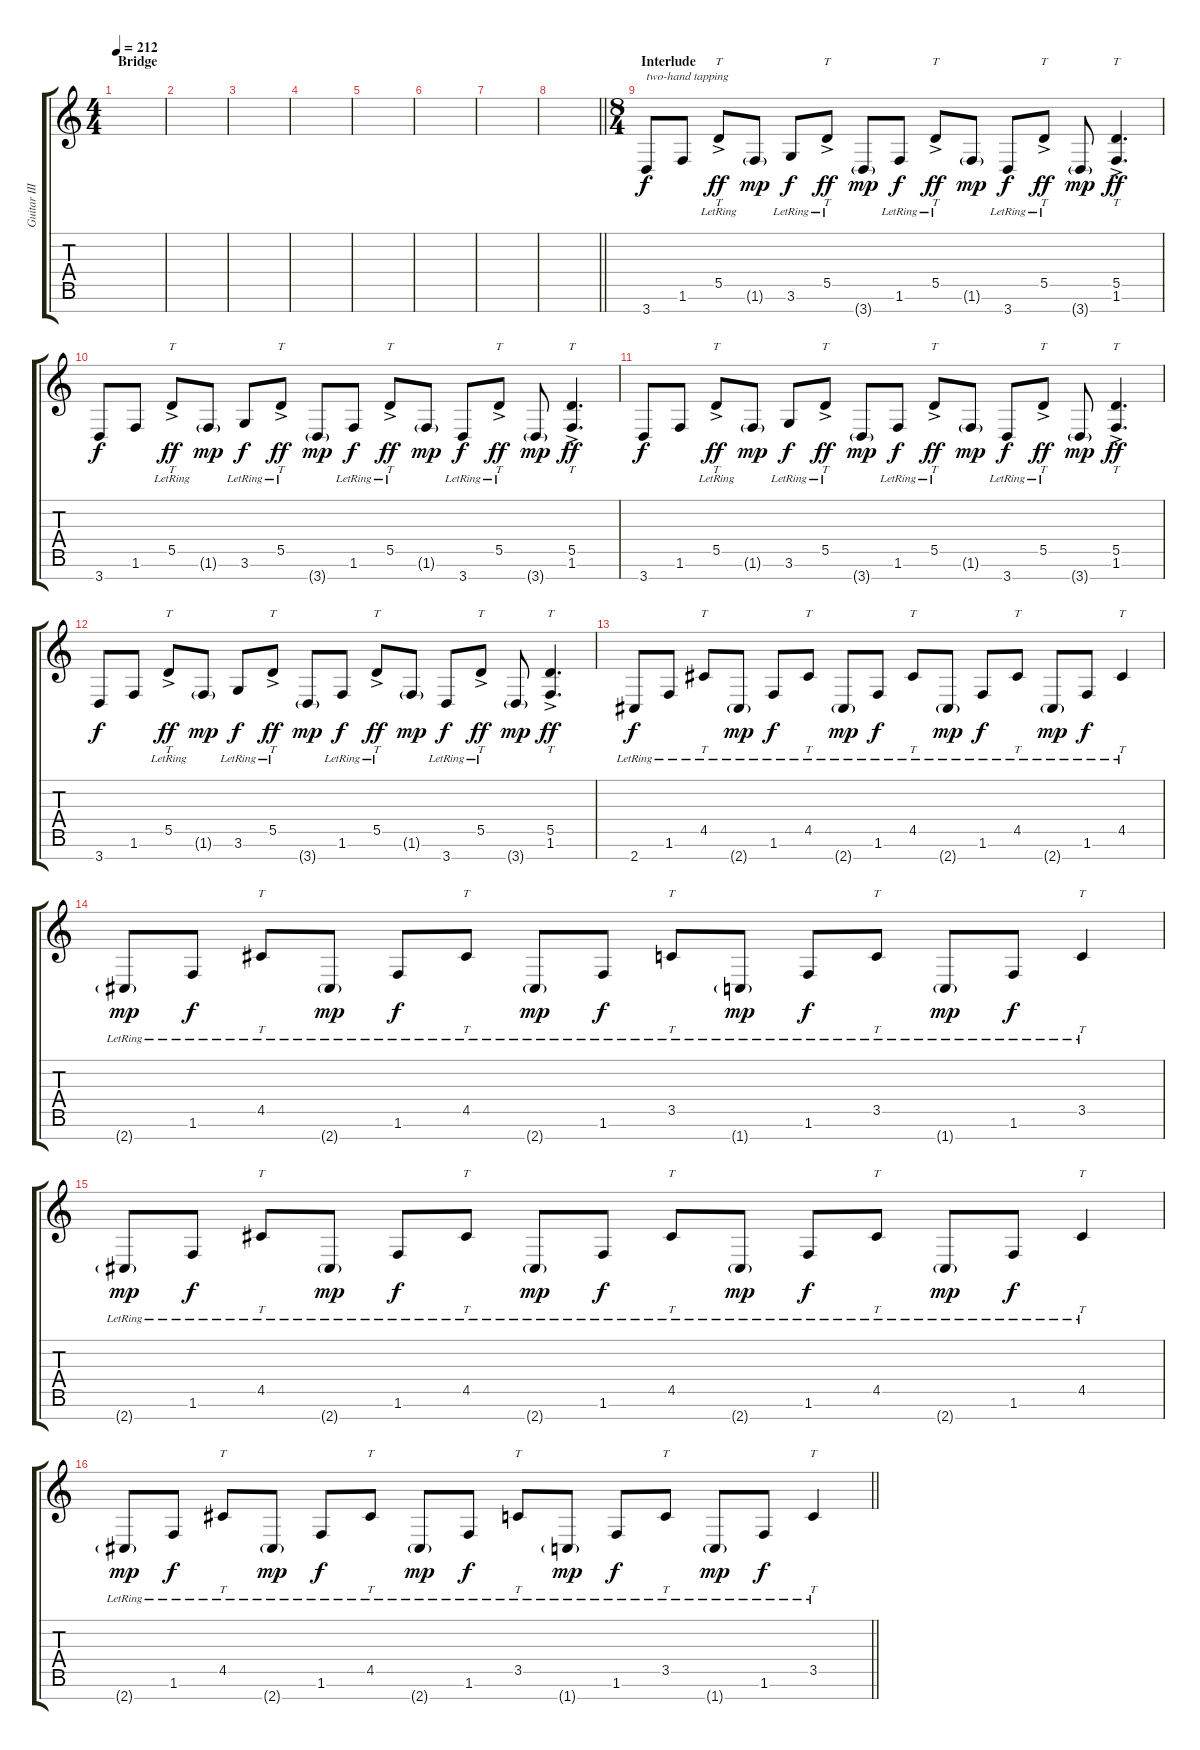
\track ("Guitar III (effects)" "Guitar III") {instrument overdrivenguitar}
\staff {score tabs}
\tuning (E4 B3 G3 D3 A2 E2 B1) {hide}
\ts (4 4)
\section ("" "Bridge")
\tempo 212
\clef g2
\ks c
|
|
|
|
|
|
|
\barLineRight lightlight
|
\ts (8 4)
\section ("" "Interlude")
3.7.8{txt "two-hand tapping"} 1.6.8 5.5{ac lr}.8{tt dy ff} 1.6{g}.8{dy mp} 3.6{lr}.8{dy f} 5.5{ac lr}.8{tt dy ff} 3.7{g}.8{dy mp} 1.6{lr}.8{dy f} 5.5{ac lr}.8{tt dy ff} 1.6{g}.8{dy mp} 3.7{lr}.8{dy f} 5.5{ac lr}.8{tt dy ff} 3.7{g}.8{dy mp} (5.5{ac} 1.6).4{tt d dy ff} |
3.7.8{dy f} 1.6.8 5.5{ac lr}.8{tt dy ff} 1.6{g}.8{dy mp} 3.6{lr}.8{dy f} 5.5{ac lr}.8{tt dy ff} 3.7{g}.8{dy mp} 1.6{lr}.8{dy f} 5.5{ac lr}.8{tt dy ff} 1.6{g}.8{dy mp} 3.7{lr}.8{dy f} 5.5{ac lr}.8{tt dy ff} 3.7{g}.8{dy mp} (5.5{ac} 1.6).4{tt d dy ff} |
3.7.8{dy f} 1.6.8 5.5{ac lr}.8{tt dy ff} 1.6{g}.8{dy mp} 3.6{lr}.8{dy f} 5.5{ac lr}.8{tt dy ff} 3.7{g}.8{dy mp} 1.6{lr}.8{dy f} 5.5{ac lr}.8{tt dy ff} 1.6{g}.8{dy mp} 3.7{lr}.8{dy f} 5.5{ac lr}.8{tt dy ff} 3.7{g}.8{dy mp} (5.5{ac} 1.6).4{tt d dy ff} |
3.7.8{dy f} 1.6.8 5.5{ac lr}.8{tt dy ff} 1.6{g}.8{dy mp} 3.6{lr}.8{dy f} 5.5{ac lr}.8{tt dy ff} 3.7{g}.8{dy mp} 1.6{lr}.8{dy f} 5.5{ac lr}.8{tt dy ff} 1.6{g}.8{dy mp} 3.7{lr}.8{dy f} 5.5{ac lr}.8{tt dy ff} 3.7{g}.8{dy mp} (5.5{ac} 1.6).4{tt d dy ff} |
2.7{lr}.8{dy f} 1.6{lr}.8 4.5{lr}.8{tt} 2.7{g lr}.8{dy mp} 1.6{lr}.8{dy f} 4.5{lr}.8{tt} 2.7{g lr}.8{dy mp} 1.6{lr}.8{dy f} 4.5{lr}.8{tt} 2.7{g lr}.8{dy mp} 1.6{lr}.8{dy f} 4.5{lr}.8{tt} 2.7{g lr}.8{dy mp} 1.6{lr}.8{dy f} 4.5{lr}.4{tt} |
2.7{g lr}.8{dy mp} 1.6{lr}.8{dy f} 4.5{lr}.8{tt} 2.7{g lr}.8{dy mp} 1.6{lr}.8{dy f} 4.5{lr}.8{tt} 2.7{g lr}.8{dy mp} 1.6{lr}.8{dy f} 3.5{lr}.8{tt} 1.7{g lr}.8{dy mp} 1.6{lr}.8{dy f} 3.5{lr}.8{tt} 1.7{g lr}.8{dy mp} 1.6{lr}.8{dy f} 3.5{lr}.4{tt} |
2.7{g lr}.8{dy mp} 1.6{lr}.8{dy f} 4.5{lr}.8{tt} 2.7{g lr}.8{dy mp} 1.6{lr}.8{dy f} 4.5{lr}.8{tt} 2.7{g lr}.8{dy mp} 1.6{lr}.8{dy f} 4.5{lr}.8{tt} 2.7{g lr}.8{dy mp} 1.6{lr}.8{dy f} 4.5{lr}.8{tt} 2.7{g lr}.8{dy mp} 1.6{lr}.8{dy f} 4.5{lr}.4{tt} |
\barLineRight lightlight
2.7{g lr}.8{dy mp} 1.6{lr}.8{dy f} 4.5{lr}.8{tt} 2.7{g lr}.8{dy mp} 1.6{lr}.8{dy f} 4.5{lr}.8{tt} 2.7{g lr}.8{dy mp} 1.6{lr}.8{dy f} 3.5{lr}.8{tt} 1.7{g lr}.8{dy mp} 1.6{lr}.8{dy f} 3.5{lr}.8{tt} 1.7{g lr}.8{dy mp} 1.6{lr}.8{dy f} 3.5{lr}.4{tt}
